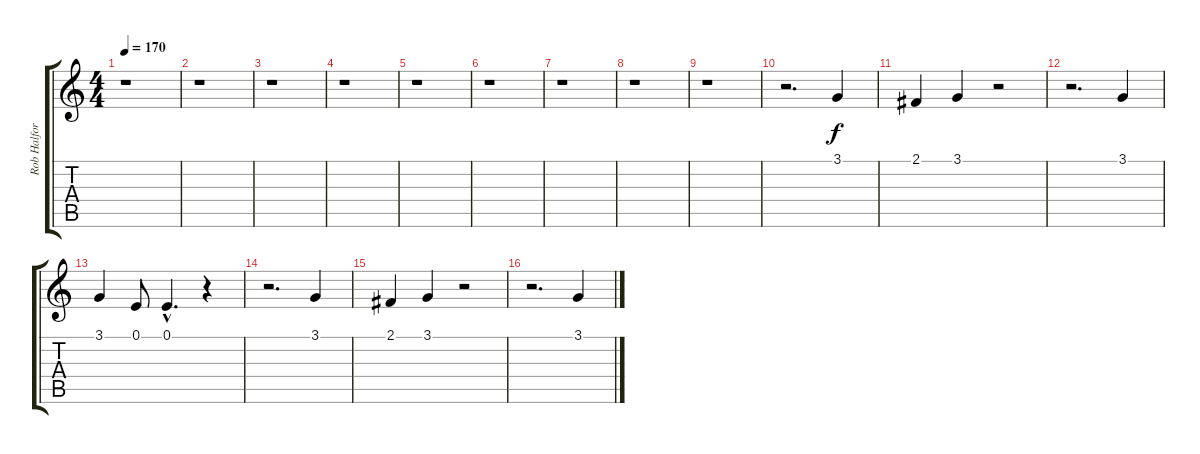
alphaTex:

\track ("Rob Halford" "Rob Halfor") {instrument lead2sawtooth}
\staff {score tabs}
\tuning (E4 B3 G3 D3 A2 E2) {hide}
\ts (4 4)
\tempo 170
\clef g2
\ks c
r.1{dy f} |
r.1 |
r.1 |
r.1 |
r.1 |
r.1 |
r.1 |
r.1 |
r.1 |
r.2{d} 3.1.4 |
2.1.4 3.1.4 r.2 |
r.2{d} 3.1.4 |
3.1.4 0.1.8 0.1{hac}.4{d} r.4 |
r.2{d} 3.1.4 |
2.1.4 3.1.4 r.2 |
r.2{d} 3.1.4
